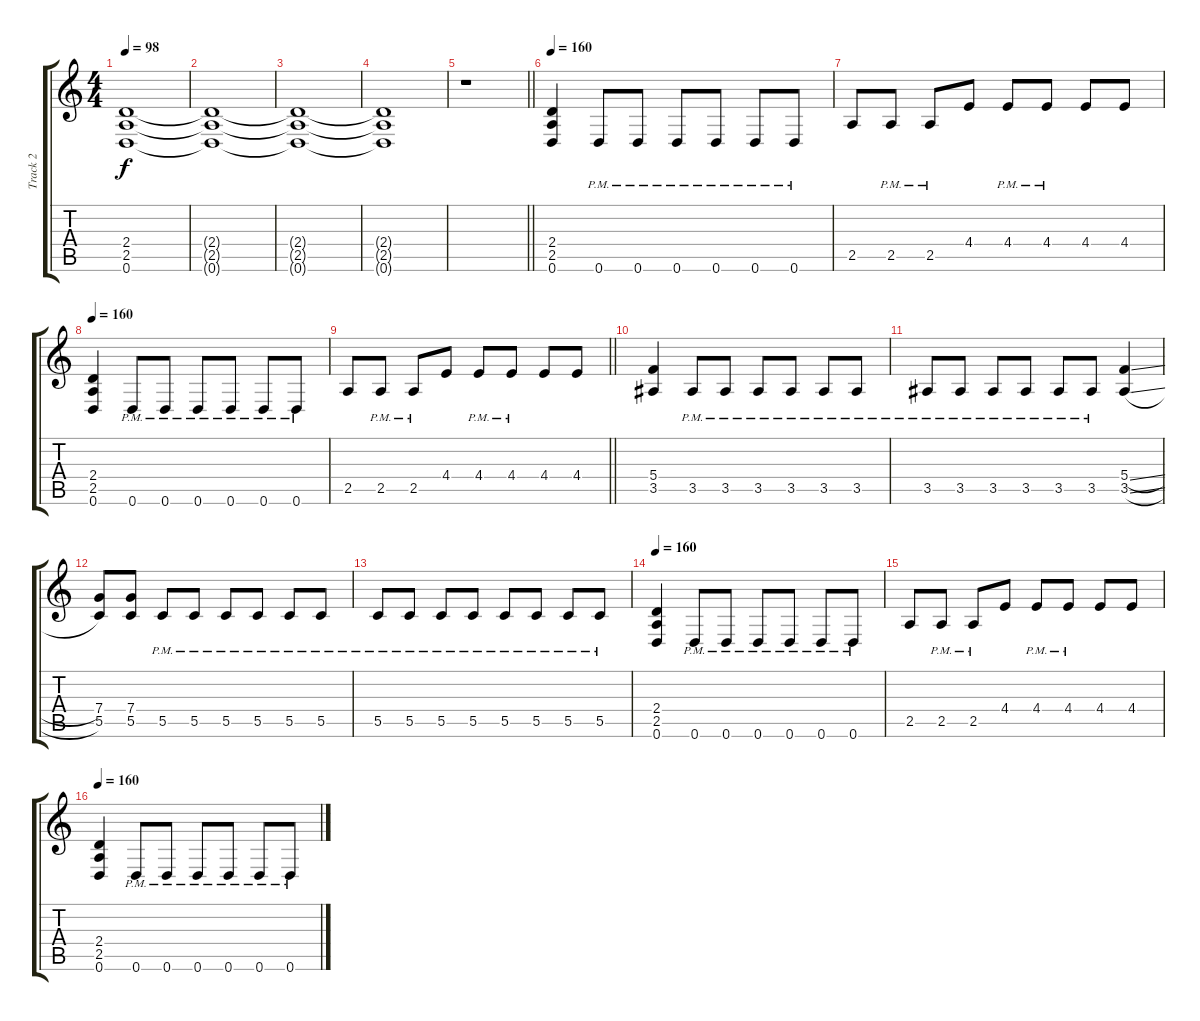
\track ("Track 2" "Track 2") {instrument overdrivenguitar}
\staff {score tabs}
\tuning (D4 A3 F3 C3 G2 D2) {hide}
\ts (4 4)
\tempo 98
\clef g2
\ks c
(2.4 2.5 0.6).1{dy f} |
(2.4{t} 2.5{t} 0.6{t}).1 |
(2.4{t} 2.5{t} 0.6{t}).1 |
(2.4{t} 2.5{t} 0.6{t}).1 |
\barLineRight lightlight
r.1 |
\tempo 160
(2.4 2.5 0.6).4 0.6{pm}.8 0.6{pm}.8 0.6{pm}.8 0.6{pm}.8 0.6{pm}.8 0.6{pm}.8 |
2.5.8 2.5{pm}.8 2.5{pm}.8 4.4.8 4.4{pm}.8 4.4{pm}.8 4.4.8 4.4.8 |
\tempo 160
(2.4 2.5 0.6).4 0.6{pm}.8 0.6{pm}.8 0.6{pm}.8 0.6{pm}.8 0.6{pm}.8 0.6{pm}.8 |
\barLineRight lightlight
2.5.8 2.5{pm}.8 2.5{pm}.8 4.4.8 4.4{pm}.8 4.4{pm}.8 4.4.8 4.4.8 |
(5.4 3.5).4 3.5{pm}.8 3.5{pm}.8 3.5{pm}.8 3.5{pm}.8 3.5{pm}.8 3.5{pm}.8 |
3.5{pm}.8 3.5{pm}.8 3.5{pm}.8 3.5{pm}.8 3.5{pm}.8 3.5{pm}.8 (5.4{sl} 3.5{sl}).4 |
(7.4 5.5).8 (7.4 5.5).8 5.5{pm}.8 5.5{pm}.8 5.5{pm}.8 5.5{pm}.8 5.5{pm}.8 5.5{pm}.8 |
5.5{pm}.8 5.5{pm}.8 5.5{pm}.8 5.5{pm}.8 5.5{pm}.8 5.5{pm}.8 5.5{pm}.8 5.5{pm}.8 |
\tempo 160
(2.4 2.5 0.6).4 0.6{pm}.8 0.6{pm}.8 0.6{pm}.8 0.6{pm}.8 0.6{pm}.8 0.6{pm}.8 |
2.5.8 2.5{pm}.8 2.5{pm}.8 4.4.8 4.4{pm}.8 4.4{pm}.8 4.4.8 4.4.8 |
\tempo 160
(2.4 2.5 0.6).4 0.6{pm}.8 0.6{pm}.8 0.6{pm}.8 0.6{pm}.8 0.6{pm}.8 0.6{pm}.8
